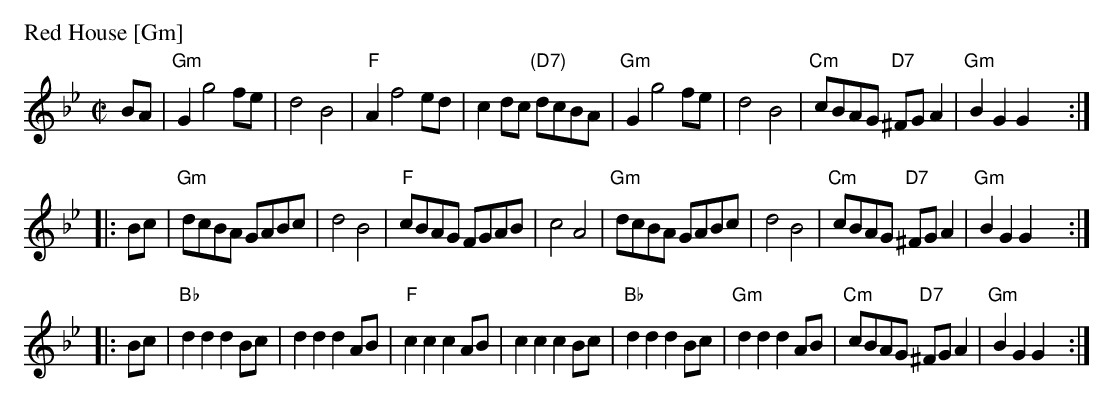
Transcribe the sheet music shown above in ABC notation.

X:1
P: Red House [Gm]
M: C|
L: 1/8
K: Gm
   BA \
| "Gm"G2g4fe | d4B4 | "F"A2f4ed | c2dc "(D7)"dcBA \
| "Gm"G2g4fe | d4B4 | "Cm"cBAG "D7"^FGA2 | "Gm"B2G2 G2 y:|
|: Bc \
| "Gm"dcBA GABc | d4 B4 | "F"cBAG FGAB | c4 A4 \
| "Gm"dcBA GABc | d4 B4 | "Cm"cBAG "D7"^FGA2 | "Gm"B2G2 G2 y:|
|: Bc \
| "Bb"d2d2 d2Bc | d2d2 d2AB | "F"c2c2 c2AB | c2c2 c2Bc \
| "Bb"d2d2 d2Bc | "Gm"d2d2 d2AB | "Cm"cBAG "D7"^FGA2 | "Gm"B2G2 G2 y:|
